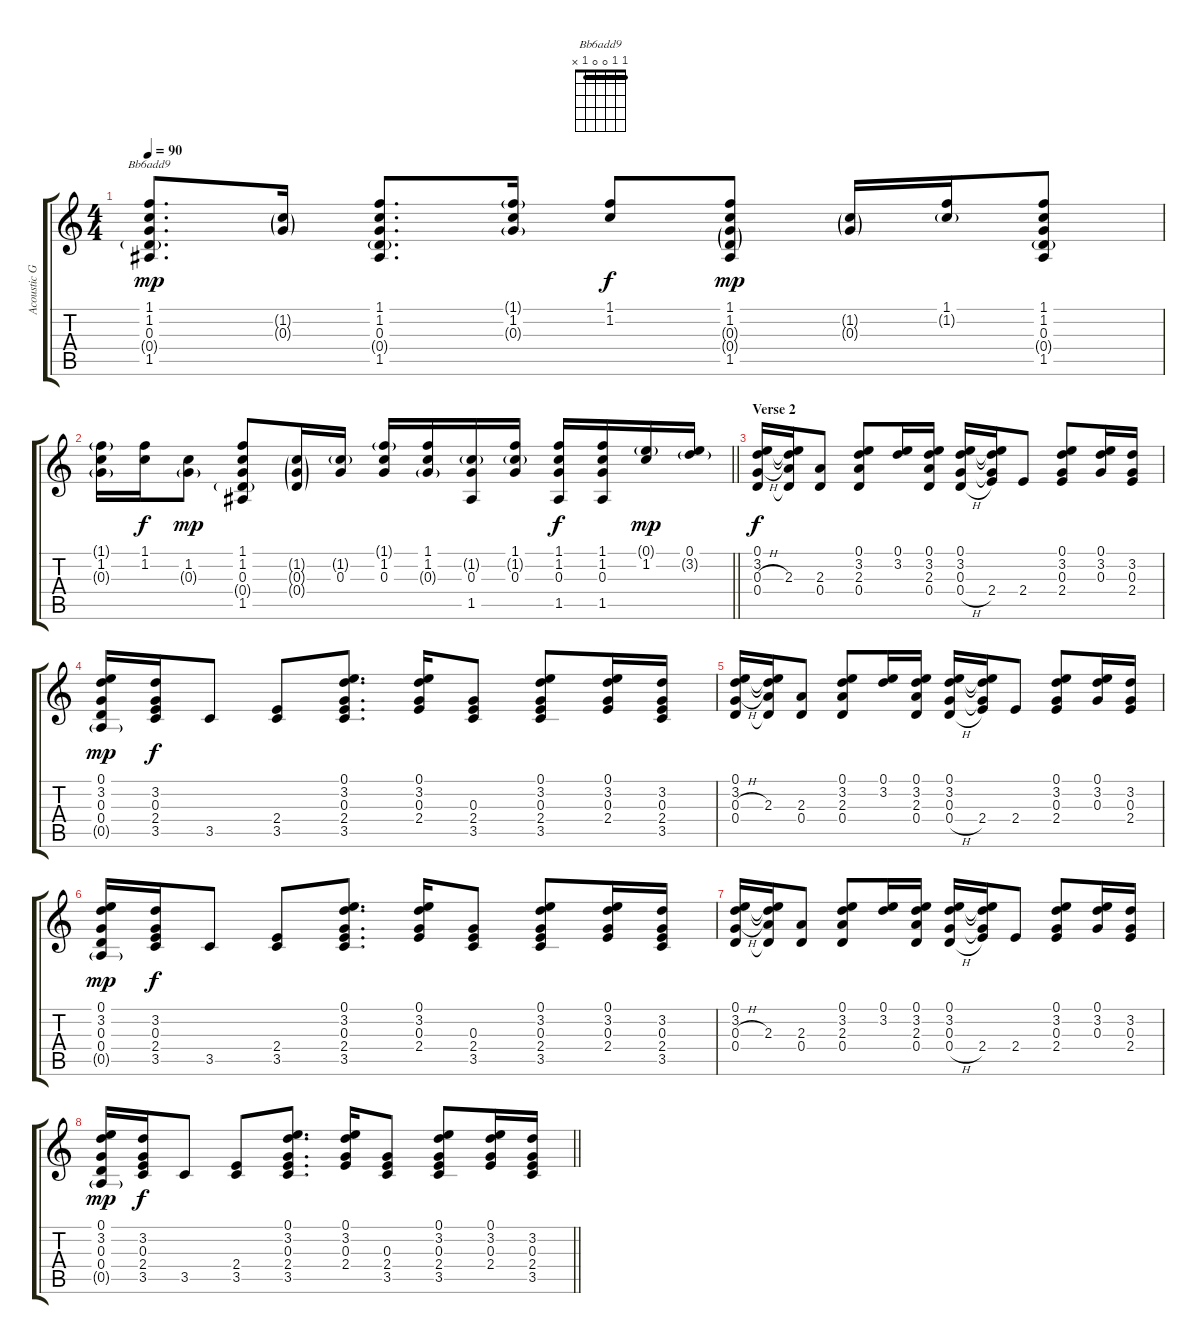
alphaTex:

\track ("Acoustic Guitar (Steven Wilson)" "Acoustic G") {instrument acousticguitarsteel}
\staff {score tabs}
\tuning (E4 B3 G3 D3 A2 E2) {hide}
\chord ("Bb6add9" 1 1 0 0 1 x) {barre 1}
\ts (4 4)
\tempo 90
\clef g2
\ks c
(1.1 1.2 0.3 0.4{g} 1.5).8{d ch "Bb6add9" dy mp} (1.2{g} 0.3{g}).16 (1.1 1.2 0.3 0.4{g} 1.5).8{d} (1.1{g} 1.2 0.3{g}).16 (1.1 1.2).8{dy f} (1.1 1.2 0.3{g} 0.4{g} 1.5).8{dy mp} (1.2{g} 0.3{g}).16 (1.1 1.2{g}).16 (1.1 1.2 0.3 0.4{g} 1.5).8 |
\barLineRight lightlight
(1.1{g} 1.2 0.3{g}).16 (1.1 1.2).16{dy f} (1.2 0.3{g}).8{dy mp} (1.1 1.2 0.3 0.4{g} 1.5).8 (1.2{g} 0.3{g} 0.4{g}).16 (1.2{g} 0.3).16 (1.1{g} 1.2 0.3).16 (1.1 1.2 0.3{g}).16 (1.2{g} 0.3 1.5).16 (1.1 1.2{g} 0.3).16 (1.1 1.2 0.3 1.5).16{dy f} (1.1 1.2 0.3 1.5).16 (0.1{g} 1.2).16{dy mp} (0.1 3.2{g}).16 |
\section ("" "Verse 2")
(0.1 3.2 0.3{h} 0.4).16{dy f} (0.1{t} 3.2{t} 2.3 0.4{t}).16 (2.3 0.4).8 (0.1 3.2 2.3 0.4).8 (0.1 3.2).16 (0.1 3.2 2.3 0.4).16 (0.1 3.2 0.3 0.4{h}).16 (0.1{t} 3.2{t} 0.3{t} 2.4).16 2.4.8 (0.1 3.2 0.3 2.4).8 (0.1 3.2 0.3).16 (3.2 0.3 2.4).16 |
(0.1 3.2 0.3 0.4 0.5{g}).16{dy mp} (3.2 0.3 2.4 3.5).16{dy f} 3.5.8 (2.4 3.5).8 (0.1 3.2 0.3 2.4 3.5).8{d} (0.1 3.2 0.3 2.4).16 (0.3 2.4 3.5).8 (0.1 3.2 0.3 2.4 3.5).8 (0.1 3.2 0.3 2.4).16 (3.2 0.3 2.4 3.5).16 |
(0.1 3.2 0.3{h} 0.4).16 (0.1{t} 3.2{t} 2.3 0.4{t}).16 (2.3 0.4).8 (0.1 3.2 2.3 0.4).8 (0.1 3.2).16 (0.1 3.2 2.3 0.4).16 (0.1 3.2 0.3 0.4{h}).16 (0.1{t} 3.2{t} 0.3{t} 2.4).16 2.4.8 (0.1 3.2 0.3 2.4).8 (0.1 3.2 0.3).16 (3.2 0.3 2.4).16 |
(0.1 3.2 0.3 0.4 0.5{g}).16{dy mp} (3.2 0.3 2.4 3.5).16{dy f} 3.5.8 (2.4 3.5).8 (0.1 3.2 0.3 2.4 3.5).8{d} (0.1 3.2 0.3 2.4).16 (0.3 2.4 3.5).8 (0.1 3.2 0.3 2.4 3.5).8 (0.1 3.2 0.3 2.4).16 (3.2 0.3 2.4 3.5).16 |
(0.1 3.2 0.3{h} 0.4).16 (0.1{t} 3.2{t} 2.3 0.4{t}).16 (2.3 0.4).8 (0.1 3.2 2.3 0.4).8 (0.1 3.2).16 (0.1 3.2 2.3 0.4).16 (0.1 3.2 0.3 0.4{h}).16 (0.1{t} 3.2{t} 0.3{t} 2.4).16 2.4.8 (0.1 3.2 0.3 2.4).8 (0.1 3.2 0.3).16 (3.2 0.3 2.4).16 |
\barLineRight lightlight
(0.1 3.2 0.3 0.4 0.5{g}).16{dy mp} (3.2 0.3 2.4 3.5).16{dy f} 3.5.8 (2.4 3.5).8 (0.1 3.2 0.3 2.4 3.5).8{d} (0.1 3.2 0.3 2.4).16 (0.3 2.4 3.5).8 (0.1 3.2 0.3 2.4 3.5).8 (0.1 3.2 0.3 2.4).16 (3.2 0.3 2.4 3.5).16
